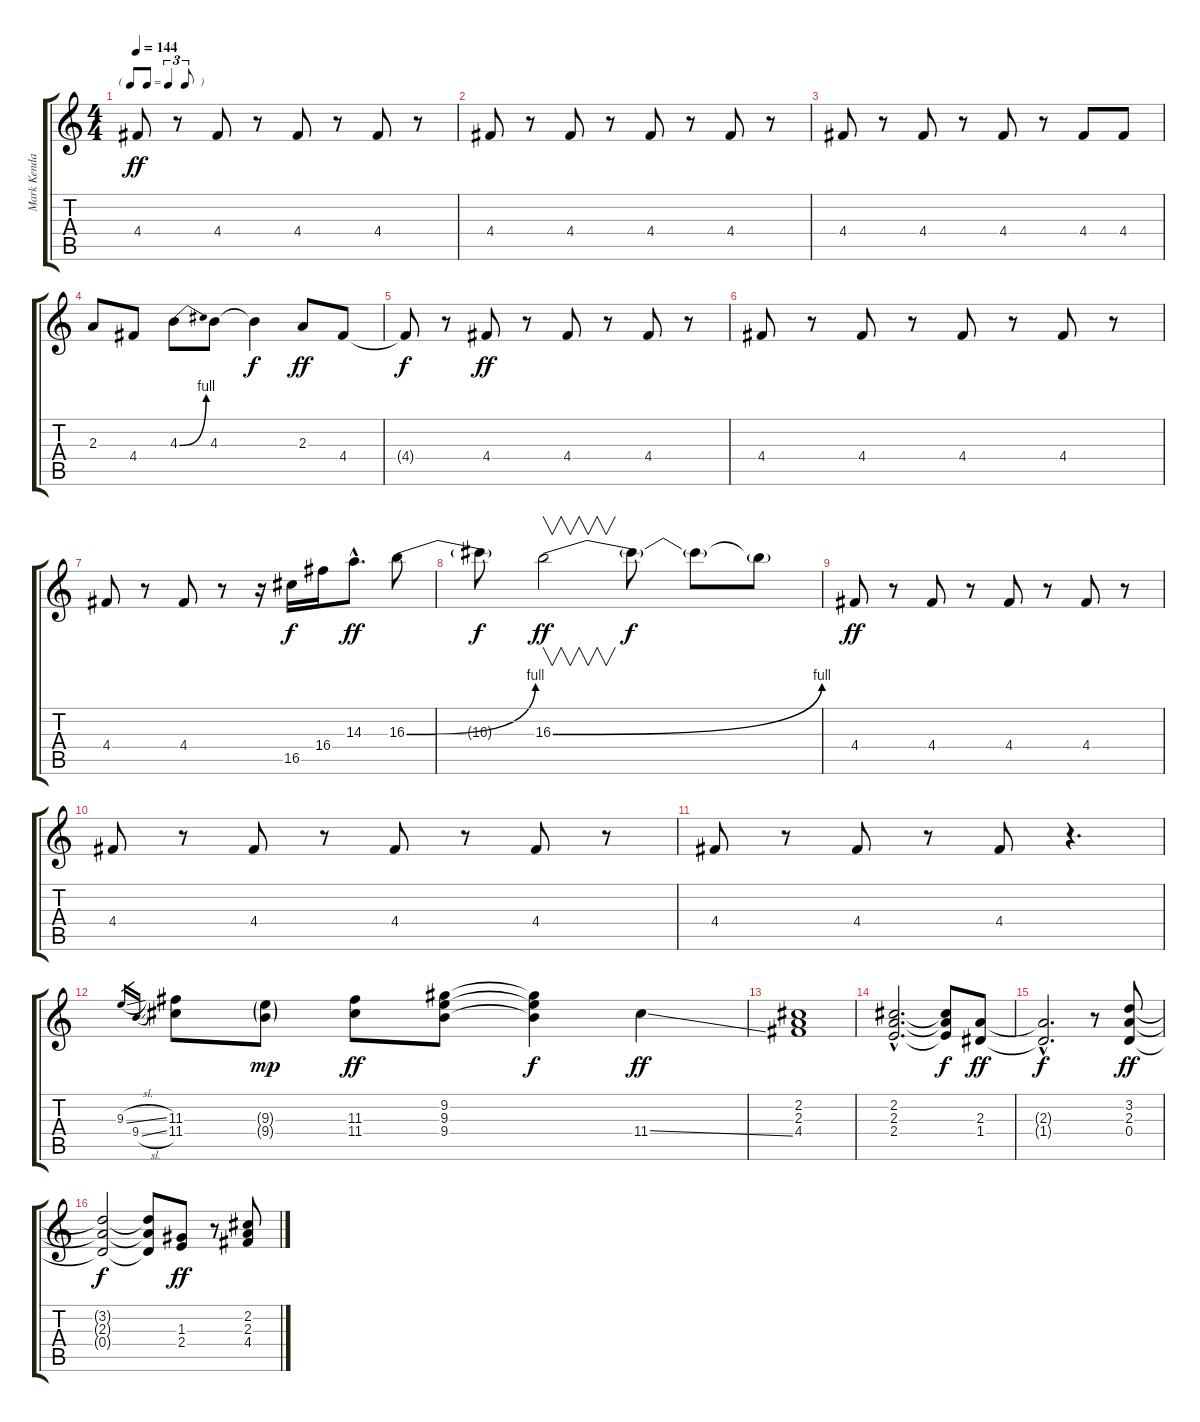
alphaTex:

\track ("Mark Kendall (clean)" "Mark Kenda") {instrument electricguitarclean}
\staff {score tabs}
\tuning (E4 B3 G3 D3 A2 E2) {hide}
\ts (4 4)
\tf triplet8th
\tempo 144
\clef g2
\ks c
4.4.8{dy ff} r.8 4.4.8 r.8 4.4.8 r.8 4.4.8 r.8 |
4.4.8 r.8 4.4.8 r.8 4.4.8 r.8 4.4.8 r.8 |
4.4.8 r.8 4.4.8 r.8 4.4.8 r.8 4.4.8 4.4.8 |
2.3.8 4.4.8 4.3{be (bend 0 0 60 4)}.8 4.3.8 4.3{t}.4{dy f} 2.3.8{dy ff} 4.4.8 |
4.4{t}.8{dy f} r.8 4.4.8{dy ff} r.8 4.4.8 r.8 4.4.8 r.8 |
4.4.8 r.8 4.4.8 r.8 4.4.8 r.8 4.4.8 r.8 |
4.4.8 r.8 4.4.8 r.8 r.16 16.5.16{dy f} 16.4.16 14.3{hac}.8{d dy ff} 16.3{be (bend 0 0 60 4)}.8 |
16.3{t}.8{dy f} 16.3{be (bend 0 0 60 4)}.2{v dy ff} 16.3{t}.8{dy f} 16.3{t}.8 16.3{t}.8 |
4.4.8{dy ff} r.8 4.4.8 r.8 4.4.8 r.8 4.4.8 r.8 |
4.4.8 r.8 4.4.8 r.8 4.4.8 r.8 4.4.8 r.8 |
4.4.8 r.8 4.4.8 r.8 4.4.8 r.4{d} |
9.3{sl}.16{gr} 9.4{sl}.16{gr} (11.3 11.4).8 (9.3{g} 9.4{g}).8{dy mp} (11.3 11.4).8{dy ff} (9.2 9.3 9.4).8 (9.2{t} 9.3{t} 9.4{t}).4{dy f} 11.4{ss}.4{dy ff} |
(2.2 2.3 4.4).1 |
(2.2{hac} 2.3{hac} 2.4{hac}).2{d} (2.2{t} 2.3{t} 2.4{t}).8{dy f} (2.3 1.4).8{dy ff} |
(2.3{hac t} 1.4{hac t}).2{d dy f} r.8 (3.2 2.3 0.4).8{dy ff} |
(3.2{t} 2.3{t} 0.4{t}).2{dy f} (3.2{t} 2.3{t} 0.4{t}).8 (1.3 2.4).8{dy ff} r.8 (2.2 2.3 4.4).8
